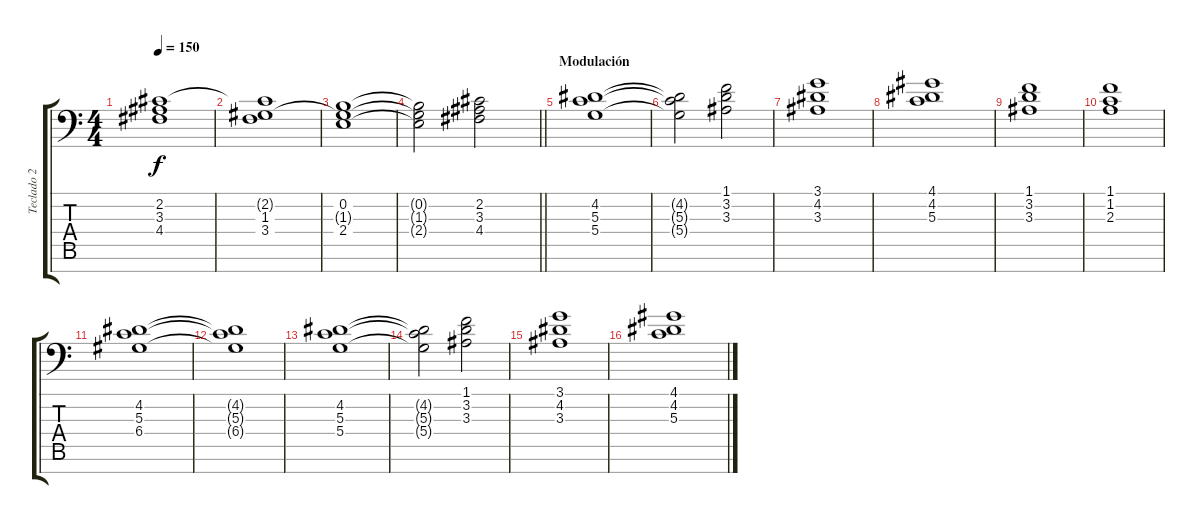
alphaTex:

\track ("Teclado 2" "Teclado 2") {instrument stringensemble1}
\staff {score tabs}
\tuning (E4 B3 G3 D3 A2 E2 C-1) {hide}
\ts (4 4)
\tempo 150
\clef f4
\ks c
(2.2 3.3 4.4).1{dy f} |
(2.2{t} 1.3 3.4).1 |
(0.2 1.3{t} 2.4).1 |
\barLineRight lightlight
(0.2{t} 1.3{t} 2.4{t}).2 (2.2 3.3 4.4).2 |
\section ("" "Modulación")
(4.2 5.3 5.4).1 |
(4.2{t} 5.3{t} 5.4{t}).2 (1.1 3.2 3.3).2 |
(3.1 4.2 3.3).1 |
(4.1 4.2 5.3).1 |
(1.1 3.2 3.3).1 |
(1.1 1.2 2.3).1 |
(4.2 5.3 6.4).1 |
(4.2{t} 5.3{t} 6.4{t}).1 |
(4.2 5.3 5.4).1 |
(4.2{t} 5.3{t} 5.4{t}).2 (1.1 3.2 3.3).2 |
(3.1 4.2 3.3).1 |
(4.1 4.2 5.3).1
